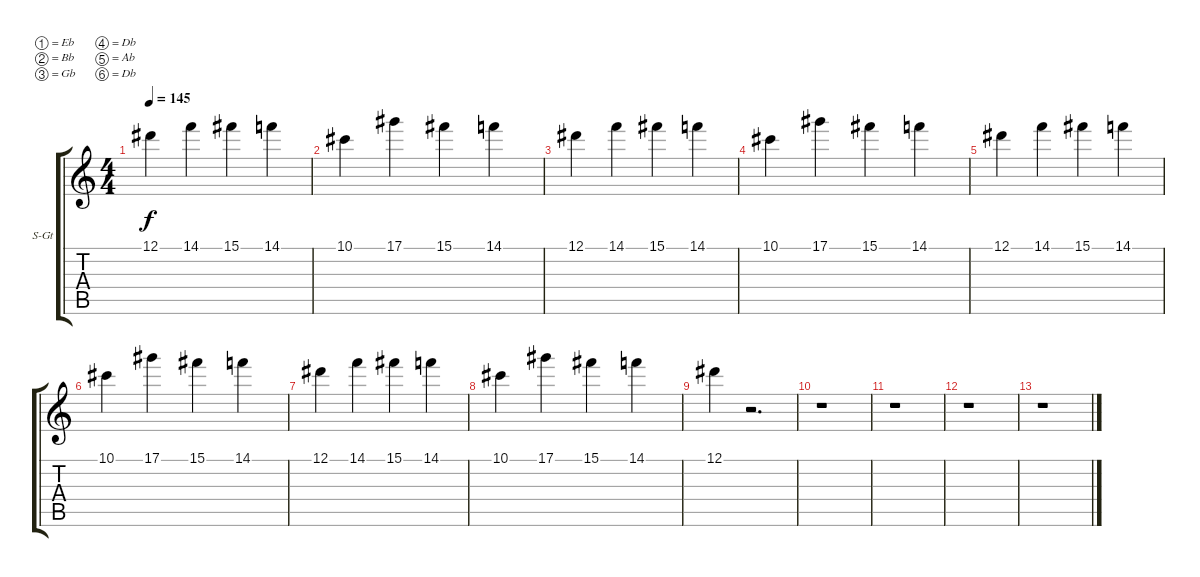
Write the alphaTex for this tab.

\bracketExtendMode groupsimilarinstruments
\firstSystemTrackNameOrientation horizontal
\otherSystemsTrackNameOrientation horizontal
\track ("Piano" "S-Gt") {instrument honkytonkpiano}
\staff {score tabs}
\tuning (Eb4 Bb3 Gb3 Db3 Ab2 Db2)
\displaytranspose 12
\ts (4 4)
\tempo 145
\clef g2
\ks c
12.1.4{dy f} 14.1.4 15.1.4 14.1.4 |
10.1.4 17.1.4 15.1.4 14.1.4 |
12.1.4 14.1.4 15.1.4 14.1.4 |
10.1.4 17.1.4 15.1.4 14.1.4 |
12.1.4 14.1.4 15.1.4 14.1.4 |
10.1.4 17.1.4 15.1.4 14.1.4 |
12.1.4 14.1.4 15.1.4 14.1.4 |
10.1.4 17.1.4 15.1.4 14.1.4 |
12.1.4 r.2{d} |
r.1 |
r.1 |
r.1 |
r.1
